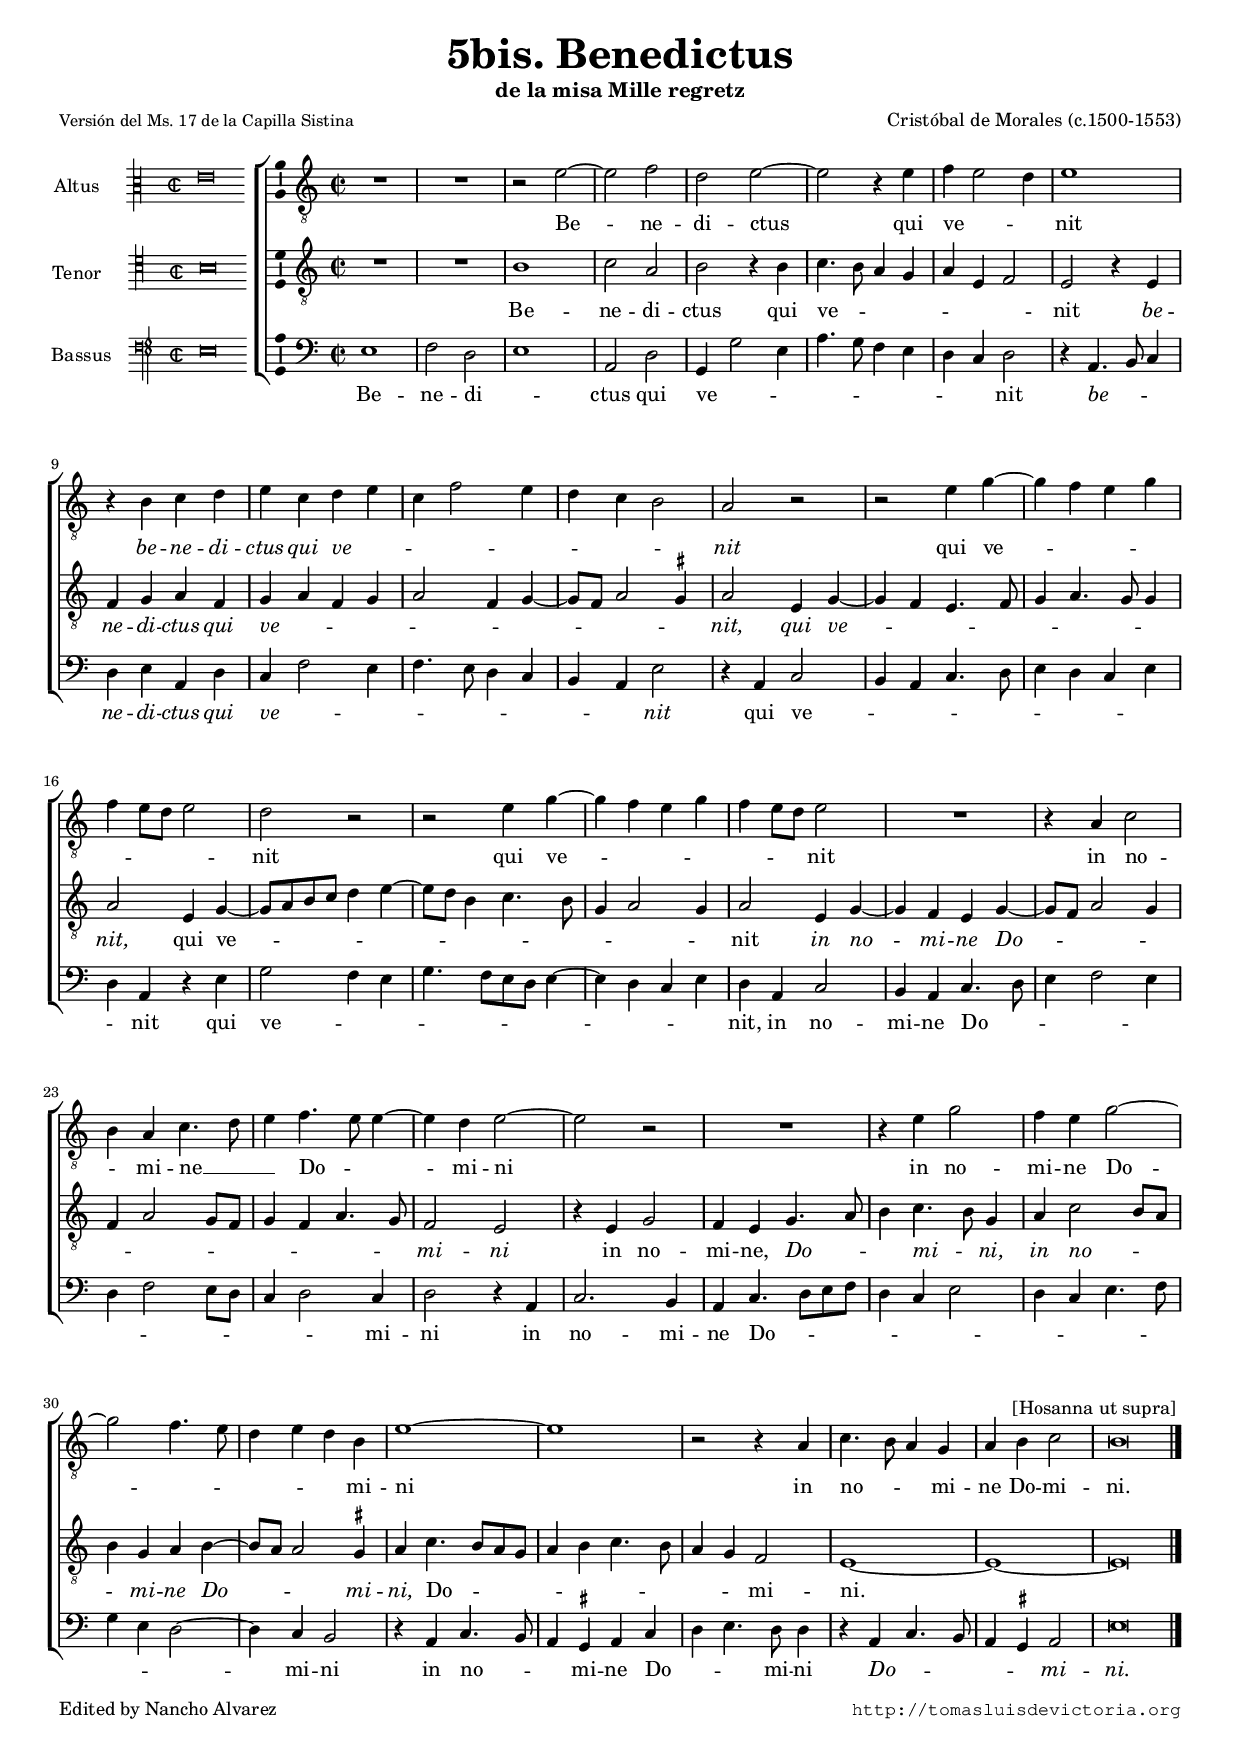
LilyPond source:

\version "2.18.0"

#(set-default-paper-size "a4")
#(set-global-staff-size 16.0)
#(ly:set-option 'point-and-click #f)
%mobile -s15.8 -i3.2

italicas=\override LyricText.font-shape = #'italic
rectas=\override LyricText.font-shape = #'upright
ss=\once \set suggestAccidentals = ##t
incipitwidth = 20

htitle="Mille regretz - 5bis. Benedictus"
hcomposer="Morales"

\header {
	title=\markup{\fontsize #3 "5bis. Benedictus"}
	subtitle="de la misa Mille regretz"
	%subsubtitle=\markup{\column{\smaller \smaller " "}}
	composer="Cristóbal de Morales (c.1500-1553)"
        pdfauthor=\composer
	%opus="(-)"
	poet=\markup{\smaller "Versión del Ms. 17 de la Capilla Sistina"} 
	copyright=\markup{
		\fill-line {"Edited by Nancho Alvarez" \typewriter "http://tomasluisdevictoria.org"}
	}
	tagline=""
}

global={\key c \major \time 2/2 \skip 1*37 \bar "|."
}


altus=\relative c'{
	R1*2
	r2 e ~
	e f
	d e ~
	e r4 e
	f e2 d4
	e1
	r4 b c d
	e c d e
	c f2 e4
	d c b2
	a2 r
	r e'4 g ~
	g4 f e g
	f e8 d e2
	d r
	r e4 g ~
	g4 f e g
	f e8 d e2
	R1
	r4 a, c2
	b4 a c4. d8
	e4 f4. e8 e4 ~
	e d e2 ~
	e r
	R1
	r4 e g2
	f4 e g2 ~
	g f4. e8
	d4 e d b
	e1 ~
	e
	r2 r4 a,
	c4. b8 a4 g
	a b c2
	b\breve*1/2
	\override Score.RehearsalMark.self-alignment-X = #right
        \override Score.RehearsalMark.break-visibility = #begin-of-line-invisible
        \mark \markup{\smaller \smaller "[Hosanna ut supra]"}

}

tenor=\relative c'{
	R1*2
	b1
	c2 a
	b r4 b
	c4. b8 a4 g
	a e f2
	e r4 e
	f g a f
	g a f g
	a2 f4 g ~
	g8 f a2 \ss gis4
	a2 e4 g ~
	g f e4. f8
	g4 a4. g8 g4
	a2 e4 g ~
	g8 a b c d4 e ~
	e8 d b4 c4. b8
	g4 a2 g4
	a2 e4 g ~
	g f e g ~
	g8 f a2 g4
	f a2 g8 f
	g4 f a4. g8
	f2 e
	r4 e g2
	f4 e g4. a8
	b4 c4. b8 g4
	a c2 b8 a
	b4 g a b ~
	b8 a a2 \ss gis4
	a4 c4. b8 a g
	a4 b c4. b8
	a4 g f2
	e1 ~
	e ~
	e\breve*1/2
}

bassus=\relative c{
	e1
	f2 d
	e1
	a,2 d
	g,4 g'2 e4
	a4. g8 f4 e
	d4 c d2
	r4 a4. b8 c4
	d4 e a, d
	c4 f2 e4
	f4. e8 d4 c
	b a e'2
	r4 a, c2
	b4 a c4. d8
	e4 d c e
	d a r e'
	g2 f4 e
	g4. f8[ e d] e4 ~
	e4 d c e
	d a c2
	b4 a c4. d8
	e4 f2 e4
	d f2 e8 d
	c4 d2 c4
	d2 r4 a
	c2. b4
	a c4. d8 e f
	d4 c e2
	d4 c e4. f8
	g4 e d2 ~
	d4 c b2
	r4 a c4. b8
	a4 \ss gis a c
	d e4. d8 d4
	r4 a c4. b8
	a4 \ss gis4 a2
	e'\breve*1/2
}

textoaltus=\lyricmode{
Be -- ne -- di -- ctus
qui ve -- _ _ nit
\italicas 
be -- ne -- di -- ctus qui ve -- _ _ _ _ _ _ _ nit
\rectas 
qui ve -- _ _ _ _ _ _ _ nit
qui ve -- _ _ _ _ _ _ nit
in no -- _ mi -- ne __ _ _ Do -- _ _ mi -- ni
in no -- mi -- ne Do -- _ _ _ _ _ mi -- ni
in no -- _ _ mi -- ne Do -- mi -- ni.
}

textotenor=\lyricmode{
Be -- ne -- di -- ctus
qui ve -- _ _ _ _ _ _ nit
\italicas 
be -- ne -- di -- ctus qui ve -- _ _ _ _ _ _ _ _ _ nit,
qui ve -- _ _ _ _ _ _ _ nit,
\rectas 
qui ve -- _ _ _ _ _ _ _ _ _ _ _ _ nit
\italicas 
in no -- mi -- ne Do -- _ _ _ _ _ _ _ _ _ _ _ mi -- ni
\rectas 
in no -- mi -- ne,
\italicas 
Do -- _ _ mi -- _ ni,
in no -- _ _ _ mi -- ne Do -- _ _ mi -- ni,
\rectas 
Do -- _ _ _ _ _ _ _ _ _ mi -- ni.
}

textobassus=\lyricmode{
Be -- ne -- di -- _ ctus qui ve -- _ _ _ _ _ _ _ _ nit
\italicas 
be -- _ _ ne -- di -- ctus qui ve -- _ _ _ _ _ _ _ _ nit
\rectas 
qui ve -- _ _ _ _ _ _ _ _ _ nit
qui ve -- _ _ _ _ _ _ _ _ _ _ nit,
in no -- mi -- ne Do -- _ _ _ _ _ _ _ _ _ _ mi -- ni
in no -- mi -- ne Do -- _ _ _ _ _ _ _ _ _ _ _ _ _ mi -- ni
in no -- _ _ mi -- ne Do -- _ _ mi -- ni
\italicas 
Do -- _ _ _ _ mi -- ni.
}

incipitaltus=\markup{
	\score{
		{ 
		\set Staff.instrumentName="Altus     "
		\override NoteHead.style = #'neomensural 
		\override Staff.TimeSignature.style = #'neomensural
		\cadenzaOn 
		\clef "petrucci-c3"
		\key c \major
		\time 2/2
		e'\breve
		} 
	\layout { line-width=\incipitwidth indent = 0 }
	}
}


incipittenor=\markup{
	\score{
		{ 
		\set Staff.instrumentName="Tenor     "
		\override NoteHead.style = #'neomensural 
		\override Staff.TimeSignature.style = #'neomensural
		\cadenzaOn 
		\clef "petrucci-c4"
		\key c \major
		\time 2/2
		b\breve
		} 
	\layout { line-width=\incipitwidth indent=0 }
	}
}

incipitbassus=\markup{
	\score{
		{ 
		\set Staff.instrumentName="Bassus   "
		\override NoteHead.style = #'neomensural
		\override Staff.TimeSignature.style = #'neomensural
		\cadenzaOn 
		\clef "petrucci-f4"
		\key c \major
		\time 2/2
		e\breve
		} 
	\layout { line-width=\incipitwidth indent = 0 }
	}
}


\score {\transpose c' c'{
\new ChoirStaff<<

	\new Staff <<\global
	\new Voice="v2" {
		\set Staff.instrumentName=\incipitaltus
		\clef "G_8"
		\altus }
	\new Lyrics \lyricsto "v2" {\textoaltus }
	>>

	\new Staff <<\global
	\new Voice="v3" {
		\set Staff.instrumentName=\incipittenor
		\clef "G_8"
		\tenor }
	\new Lyrics \lyricsto "v3" {\textotenor }
	>>

	\new Staff <<\global
	\new Voice="v4" {
		\set Staff.instrumentName=\incipitbassus
		\clef "bass"
		\bassus }
	\new Lyrics \lyricsto "v4" {\textobassus }
	>>
	
>>

	} % transpose

\layout{ 
	\context {\Lyrics 
		\override VerticalAxisGroup.staff-affinity = #UP
		\override VerticalAxisGroup.nonstaff-relatedstaff-spacing =
			#'((basic-distance . 0) (minimum-distance . 0) (padding . 1))
		\override LyricText.font-size = #1.2
		\override LyricHyphen.minimum-distance = #0.5
	}
	\context {\Score 
		\override BarNumber.padding = #2 
	}
	\context {\Voice 
		%melismaBusyProperties = #'()
		%autoBeaming = ##f
	}
	%\context { \Staff \RemoveEmptyStaves }
	\context {\Staff 
		\override VerticalAxisGroup.staff-staff-spacing =
			#'((basic-distance . 11) (minimum-distance . 0) (padding . 1))
		\consists Ambitus_engraver 
		\override LigatureBracket.padding = #1
	}
}

%\midi {}

}


\paper{
	evenHeaderMarkup=\markup  \fill-line { \fromproperty #'page:page-number-string \htitle \hcomposer }
	oddHeaderMarkup= \markup  \fill-line { \on-the-fly #not-first-page \hcomposer \on-the-fly #not-first-page \htitle \on-the-fly #not-first-page \fromproperty #'page:page-number-string }
	%system-count=7
	page-count = 1
	ragged-last-bottom = ##f
	indent=3.5\cm
	system-system-spacing =
	#'((basic-distance . 20) (minimum-distance . 0) (padding . 3.0))
	top-system-spacing = % header
	#'((basic-distance . 8) (minimum-distance . 0) (padding . 0))
	last-bottom-spacing = % footer
	#'((basic-distance . 12) (minimum-distance . 0) (padding . 0))
	%top-markup-spacing #'basic-distance = 0
	markup-system-spacing #'basic-distance = 20


first-page-number=45
}